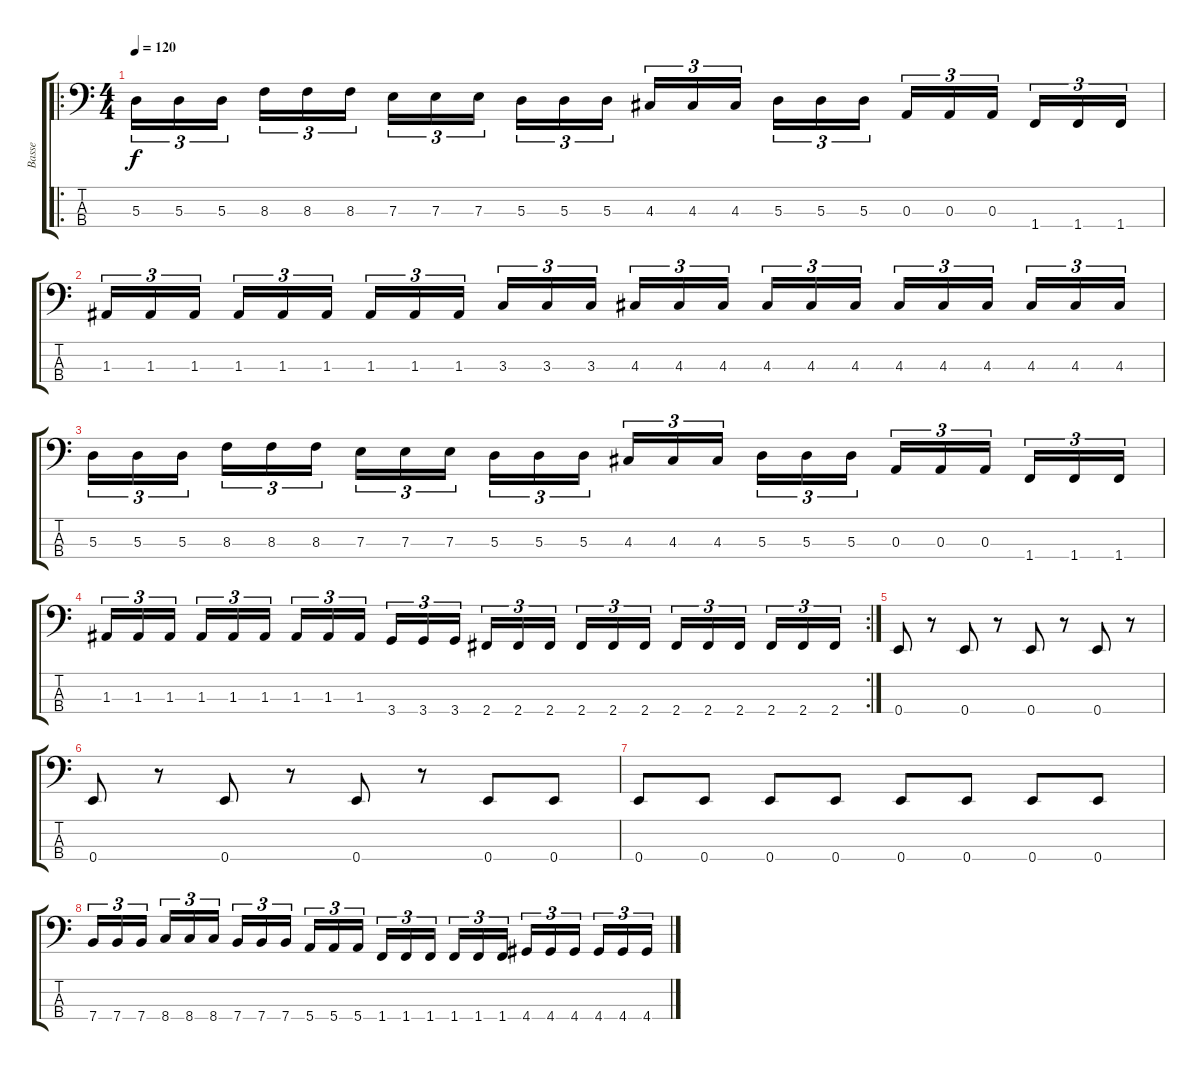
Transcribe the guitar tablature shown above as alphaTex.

\track ("Basse" "Basse") {instrument electricbassfinger}
\staff {score tabs}
\tuning (G2 D2 A1 E1) {hide}
\ro
\ts (4 4)
\tempo 120
\clef f4
\ks c
5.3.16{tu (3 2) dy f} 5.3.16{tu (3 2)} 5.3.16{tu (3 2) beam splitsecondary} 8.3.16{tu (3 2)} 8.3.16{tu (3 2)} 8.3.16{tu (3 2)} 7.3.16{tu (3 2)} 7.3.16{tu (3 2)} 7.3.16{tu (3 2) beam splitsecondary} 5.3.16{tu (3 2)} 5.3.16{tu (3 2)} 5.3.16{tu (3 2)} 4.3.16{tu (3 2)} 4.3.16{tu (3 2)} 4.3.16{tu (3 2) beam splitsecondary} 5.3.16{tu (3 2)} 5.3.16{tu (3 2)} 5.3.16{tu (3 2)} 0.3.16{tu (3 2)} 0.3.16{tu (3 2)} 0.3.16{tu (3 2) beam splitsecondary} 1.4.16{tu (3 2)} 1.4.16{tu (3 2)} 1.4.16{tu (3 2)} |
1.3.16{tu (3 2)} 1.3.16{tu (3 2)} 1.3.16{tu (3 2) beam splitsecondary} 1.3.16{tu (3 2)} 1.3.16{tu (3 2)} 1.3.16{tu (3 2)} 1.3.16{tu (3 2)} 1.3.16{tu (3 2)} 1.3.16{tu (3 2) beam splitsecondary} 3.3.16{tu (3 2)} 3.3.16{tu (3 2)} 3.3.16{tu (3 2)} 4.3.16{tu (3 2)} 4.3.16{tu (3 2)} 4.3.16{tu (3 2) beam splitsecondary} 4.3.16{tu (3 2)} 4.3.16{tu (3 2)} 4.3.16{tu (3 2)} 4.3.16{tu (3 2)} 4.3.16{tu (3 2)} 4.3.16{tu (3 2) beam splitsecondary} 4.3.16{tu (3 2)} 4.3.16{tu (3 2)} 4.3.16{tu (3 2)} |
5.3.16{tu (3 2)} 5.3.16{tu (3 2)} 5.3.16{tu (3 2) beam splitsecondary} 8.3.16{tu (3 2)} 8.3.16{tu (3 2)} 8.3.16{tu (3 2)} 7.3.16{tu (3 2)} 7.3.16{tu (3 2)} 7.3.16{tu (3 2) beam splitsecondary} 5.3.16{tu (3 2)} 5.3.16{tu (3 2)} 5.3.16{tu (3 2)} 4.3.16{tu (3 2)} 4.3.16{tu (3 2)} 4.3.16{tu (3 2) beam splitsecondary} 5.3.16{tu (3 2)} 5.3.16{tu (3 2)} 5.3.16{tu (3 2)} 0.3.16{tu (3 2)} 0.3.16{tu (3 2)} 0.3.16{tu (3 2) beam splitsecondary} 1.4.16{tu (3 2)} 1.4.16{tu (3 2)} 1.4.16{tu (3 2)} |
\rc 2
1.3.16{tu (3 2)} 1.3.16{tu (3 2)} 1.3.16{tu (3 2) beam splitsecondary} 1.3.16{tu (3 2)} 1.3.16{tu (3 2)} 1.3.16{tu (3 2)} 1.3.16{tu (3 2)} 1.3.16{tu (3 2)} 1.3.16{tu (3 2) beam splitsecondary} 3.4.16{tu (3 2)} 3.4.16{tu (3 2)} 3.4.16{tu (3 2)} 2.4.16{tu (3 2)} 2.4.16{tu (3 2)} 2.4.16{tu (3 2) beam splitsecondary} 2.4.16{tu (3 2)} 2.4.16{tu (3 2)} 2.4.16{tu (3 2)} 2.4.16{tu (3 2)} 2.4.16{tu (3 2)} 2.4.16{tu (3 2) beam splitsecondary} 2.4.16{tu (3 2)} 2.4.16{tu (3 2)} 2.4.16{tu (3 2)} |
0.4.8 r.8 0.4.8 r.8 0.4.8 r.8 0.4.8 r.8 |
0.4.8 r.8 0.4.8 r.8 0.4.8 r.8 0.4.8 0.4.8 |
0.4.8 0.4.8 0.4.8 0.4.8 0.4.8 0.4.8 0.4.8 0.4.8 |
7.4.16{tu (3 2)} 7.4.16{tu (3 2)} 7.4.16{tu (3 2) beam splitsecondary} 8.4.16{tu (3 2)} 8.4.16{tu (3 2)} 8.4.16{tu (3 2)} 7.4.16{tu (3 2)} 7.4.16{tu (3 2)} 7.4.16{tu (3 2) beam splitsecondary} 5.4.16{tu (3 2)} 5.4.16{tu (3 2)} 5.4.16{tu (3 2)} 1.4.16{tu (3 2)} 1.4.16{tu (3 2)} 1.4.16{tu (3 2) beam splitsecondary} 1.4.16{tu (3 2)} 1.4.16{tu (3 2)} 1.4.16{tu (3 2)} 4.4.16{tu (3 2)} 4.4.16{tu (3 2)} 4.4.16{tu (3 2) beam splitsecondary} 4.4.16{tu (3 2)} 4.4.16{tu (3 2)} 4.4.16{tu (3 2)}
